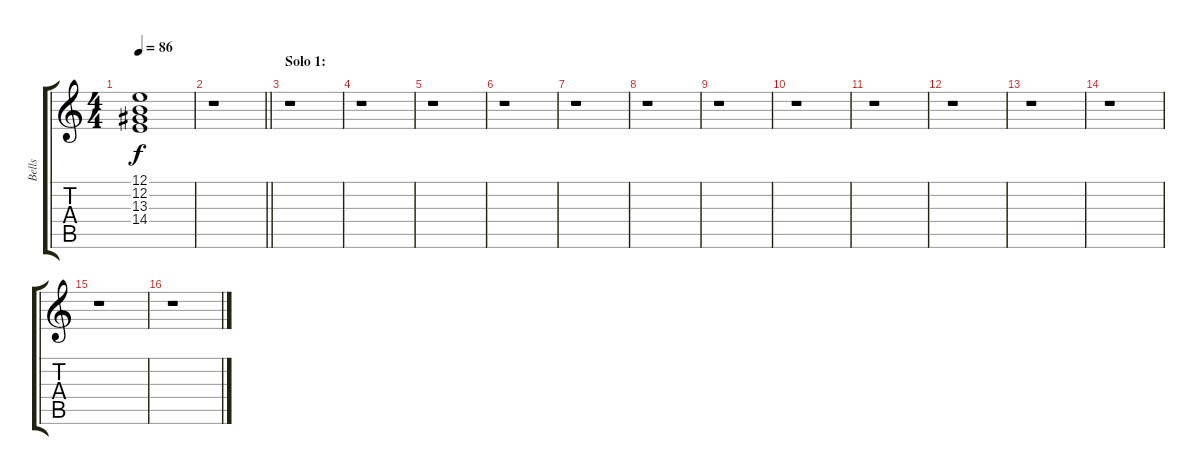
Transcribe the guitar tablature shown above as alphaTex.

\track ("Bells" "Bells") {instrument tubularbells}
\staff {score tabs}
\tuning (E4 B3 G3 D3 A2 E2) {hide}
\ts (4 4)
\tempo 86
\clef g2
\ks c
(12.1 12.2 13.3 14.4).1{dy f} |
\barLineRight lightlight
r.1 |
\section ("" "Solo 1:")
r.1 |
r.1 |
r.1 |
r.1 |
r.1 |
r.1 |
r.1 |
r.1 |
r.1 |
r.1 |
r.1 |
r.1 |
r.1 |
r.1
